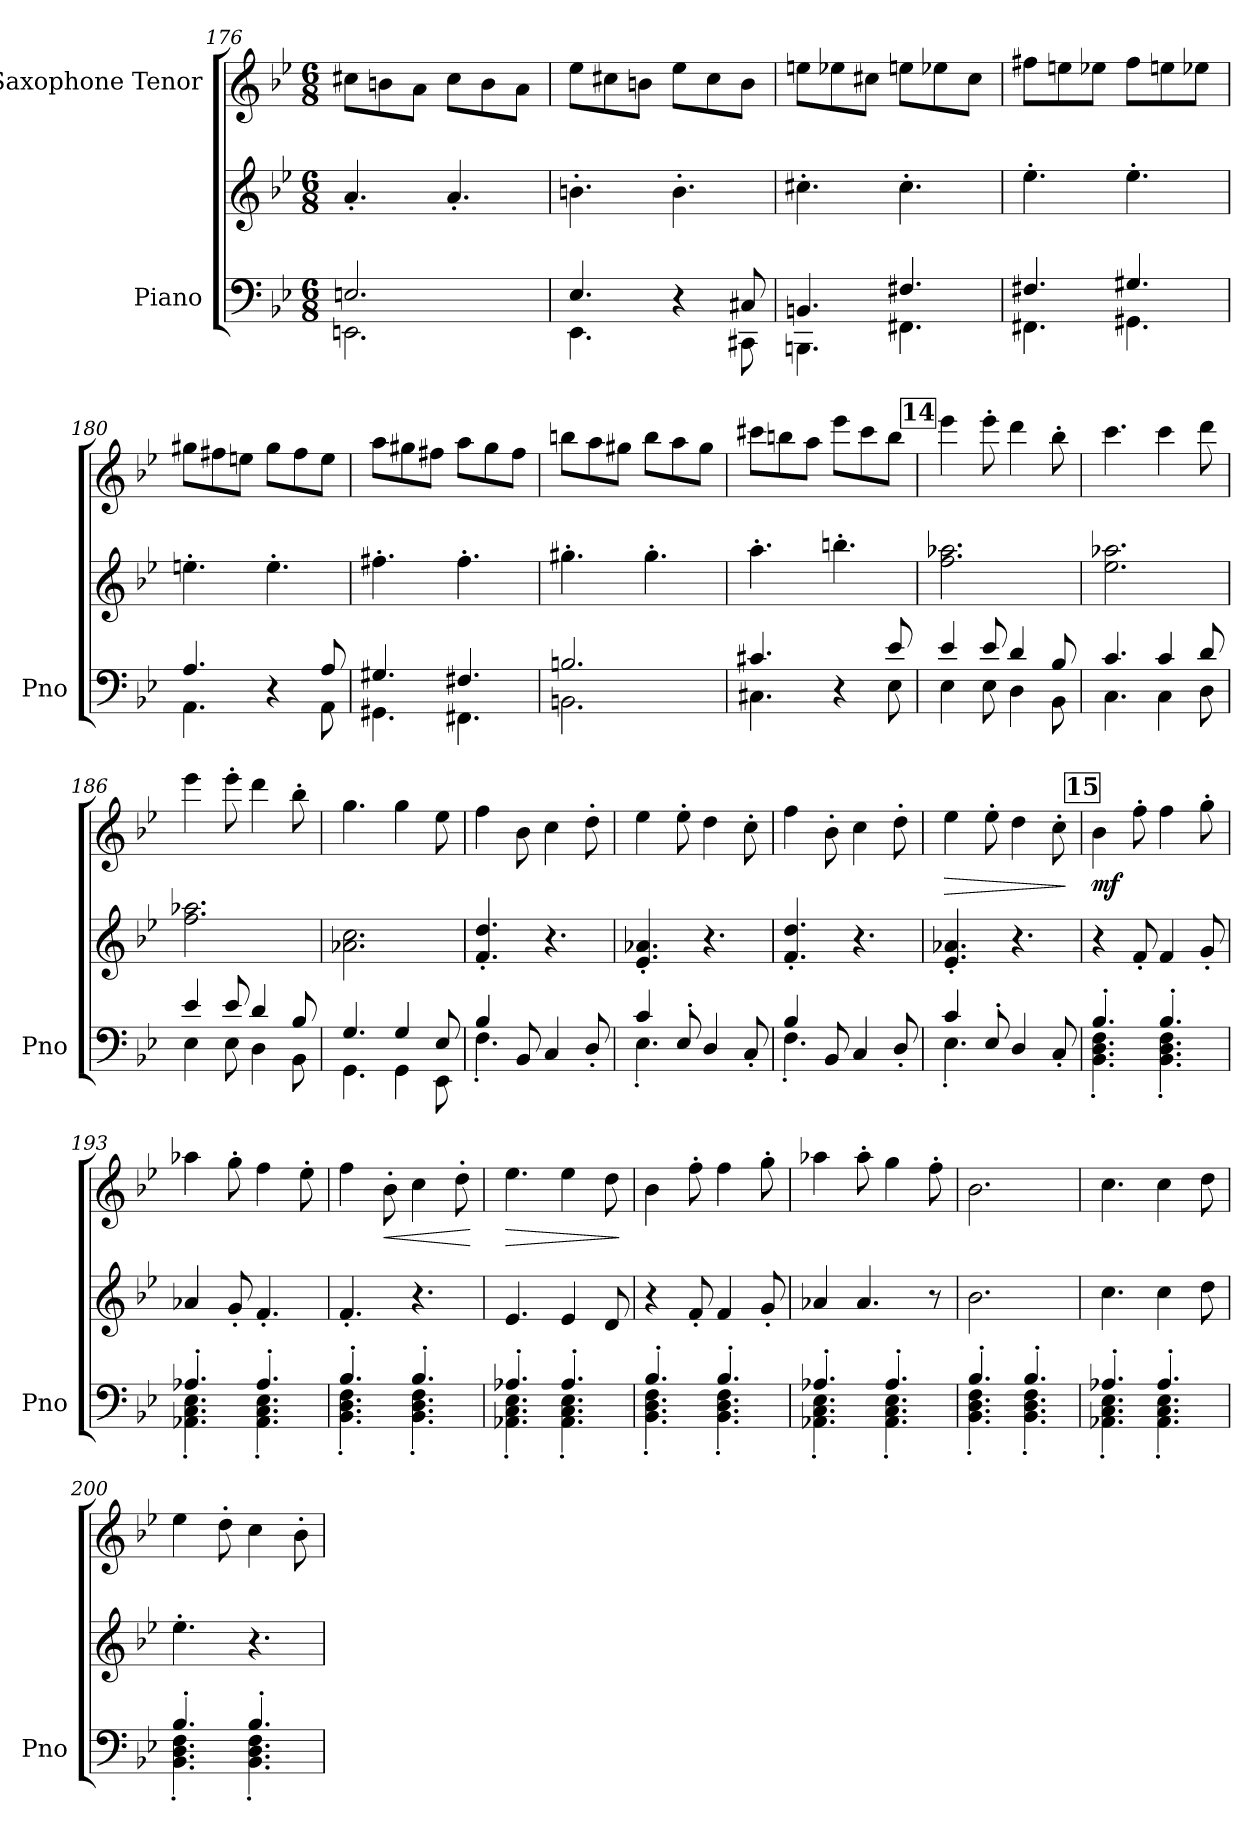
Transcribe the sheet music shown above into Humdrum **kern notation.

**kern	**kern	**kern	**dynam
*part2	*part2	*part1	*part1
*staff3	*staff2	*staff1	*staff1
*I"Piano	*	*I"Saxophone Tenor	*
*I'Pno	*	*	*
*clefF4	*clefG2	*clefG2	*
*	*	*ITrd8c14	*
*k[b-e-]	*k[b-e-]	*k[b-e-]	*
*M6/8	*M6/8	*M6/8	*
=176	=176	=176	=176
*^	*	*	*
2.En/	2.EEn\	4.a'/	8c#X\L	.
.	.	.	8Bn\	.
.	.	.	8A\J	.
.	.	4.a'/	8c#\L	.
.	.	.	8B\	.
.	.	.	8A\J	.
=177	=177	=177	=177	=177
4.E-/	4.EE-\	4.bn'\	8e-\L	.
.	.	.	8c#X\	.
.	.	.	8Bn\J	.
4r	4ryy	4.b'\	8e-\L	.
.	.	.	8c#\	.
8C#X/	8CC#X\	.	8B\J	.
=178	=178	=178	=178	=178
4.BBn/	4.BBBn\	4.cc#X'\	8en\L	.
.	.	.	8e-X\	.
.	.	.	8c#X\J	.
4.F#X/	4.FF#X\	4.cc#'\	8en\L	.
.	.	.	8e-X\	.
.	.	.	8c#\J	.
!!LO:LB:g=z
=179	=179	=179	=179	=179
4.F#X/	4.FF#X\	4.ee-'\	8f#X\L	.
.	.	.	8en\	.
.	.	.	8e-X\J	.
4.G#X/	4.GG#X\	4.ee-'\	8f#\L	.
.	.	.	8en\	.
.	.	.	8e-X\J	.
=180	=180	=180	=180	=180
4.A/	4.AA\	4.een'\	8g#X\L	.
.	.	.	8f#X\	.
.	.	.	8en\J	.
4r	4ryy	4.ee'\	8g#\L	.
.	.	.	8f#\	.
8A/	8AA\	.	8e\J	.
=181	=181	=181	=181	=181
4.G#X/	4.GG#X\	4.ff#X'\	8a\L	.
.	.	.	8g#X\	.
.	.	.	8f#X\J	.
4.F#X/	4.FF#X\	4.ff#'\	8a\L	.
.	.	.	8g#\	.
.	.	.	8f#\J	.
=182	=182	=182	=182	=182
2.Bn/	2.BBn\	4.gg#X'\	8bn\L	.
.	.	.	8a\	.
.	.	.	8g#X\J	.
.	.	4.gg#'\	8b\L	.
.	.	.	8a\	.
.	.	.	8g#\J	.
=183	=183	=183	=183	=183
4.c#X/	4.C#X\	4.aa'\	8cc#X\L	.
.	.	.	8bn\	.
.	.	.	8a\J	.
4r	4ryy	4.bbn'\	8ee-\L	.
.	.	.	8cc#\	.
8e-/	8E-\	.	8b\J	.
!!LO:LB:g=z
!!LO:REH:place=s1:a:fs=12:t=14
=184	=184	=184	=184	=184
4e-/	4E-\	2.ff\ 2.aa-X\	4ee-\	.
8e-/	8E-\	.	8ee-'\	.
4d/	4D\	.	4dd\	.
8B-/	8BB-\	.	8b-'\	.
=185	=185	=185	=185	=185
4.c/	4.C\	2.ee-\ 2.aa-X\	4.cc\	.
4c/	4C\	.	4cc\	.
8d/	8D\	.	8dd\	.
=186	=186	=186	=186	=186
4e-/	4E-\	2.ff\ 2.aa-X\	4ee-\	.
8e-/	8E-\	.	8ee-'\	.
4d/	4D\	.	4dd\	.
8B-/	8BB-\	.	8b-'\	.
=187	=187	=187	=187	=187
4.G/	4.GG\	2.a-X\ 2.cc\	4.g\	.
4G/	4GG\	.	4g\	.
8E-/	8EE-\	.	8e-\	.
=188	=188	=188	=188	=188
4B-/	4.F'\	4.f/' 4.dd/'	4f\	.
8BB-/	.	.	8B-\	.
4C/	4.ryy	4.r	4c\	.
8D'/	.	.	8d'\	.
=189	=189	=189	=189	=189
4c/	4.E-'\	4.e-/' 4.a-X/'	4e-\	.
8E-'/	.	.	8e-'\	.
4D/	4.ryy	4.r	4d\	.
8C'/	.	.	8c'\	.
!!LO:PB:g=z
=190	=190	=190	=190	=190
4B-/	4.F'\	4.f/' 4.dd/'	4f\	.
8BB-/	.	.	8B-'\	.
4C/	4.rBByy	4.r	4c\	.
8D'/	.	.	8d'\	.
=191	=191	=191	=191	=191
!	!	!	!	!LO:HP:b
4c/	4.E-'\	4.e-/' 4.a-X/'	4e-\	>
8E-'/	.	.	8e-'\	.
4D/	4.rBByy	4.r	4d\	.
8C'/	.	.	8c'\	.
*v	*v	*	*	*
.	.	.	]
!!LO:REH:place=s1:a:fs=12:t=15
=192	=192	=192	=192
*^	*	*	*
!	!	!	!	!LO:DY:b
4.B-'/	4.BB-\' 4.D\' 4.F\'	4r	4B-\	mf
.	.	8f'/	8f'\	.
4.B-'/	4.BB-\' 4.D\' 4.F\'	4f/	4f\	.
.	.	8g'/	8g'\	.
=193	=193	=193	=193	=193
4.A-X'/	4.AA-X\' 4.C\' 4.E-\'	4a-X/	4a-X\	.
.	.	8g'/	8g'\	.
4.A-'/	4.AA-\' 4.C\' 4.E-\'	4.f'/	4f\	.
.	.	.	8e-'\	.
=194	=194	=194	=194	=194
4.B-'/	4.BB-\' 4.D\' 4.F\'	4.f'/	4f\	.
!	!	!	!	!LO:HP:b
.	.	.	8B-'\	<
4.B-'/	4.BB-\' 4.D\' 4.F\'	4.r	4c\	.
.	.	.	8d'\	.
*v	*v	*	*	*
.	.	.	[
=195	=195	=195	=195
*^	*	*	*
!	!	!	!	!LO:HP:b
4.A-X'/	4.AA-X\' 4.C\' 4.E-\'	4.e-/	4.e-\	>
4.A-'/	4.AA-\' 4.C\' 4.E-\'	4e-/	4e-\	.
.	.	8d/	8d\	.
*v	*v	*	*	*
.	.	.	]
!!LO:LB:g=z
=196	=196	=196	=196
*^	*	*	*
4.B-'/	4.BB-\' 4.D\' 4.F\'	4r	4B-\	.
.	.	8f'/	8f'\	.
4.B-'/	4.BB-\' 4.D\' 4.F\'	4f/	4f\	.
.	.	8g'/	8g'\	.
=197	=197	=197	=197	=197
4.A-X'/	4.AA-X\' 4.C\' 4.E-\'	4a-X/	4a-X\	.
.	.	4.a-/	8a-'\	.
4.A-'/	4.AA-\' 4.C\' 4.E-\'	.	4g\	.
.	.	8r	8f'\	.
=198	=198	=198	=198	=198
4.B-'/	4.BB-\' 4.D\' 4.F\'	2.b-\	2.B-\	.
4.B-'/	4.BB-\' 4.D\' 4.F\'	.	.	.
=199	=199	=199	=199	=199
4.A-X'/	4.AA-X\' 4.C\' 4.E-\'	4.cc\	4.c\	.
4.A-'/	4.AA-\' 4.C\' 4.E-\'	4cc\	4c\	.
.	.	8dd\	8d\	.
=200	=200	=200	=200	=200
4.B-'/	4.BB-\' 4.D\' 4.F\'	4.ee-'\	4e-\	.
.	.	.	8d'\	.
4.B-'/	4.BB-\' 4.D\' 4.F\'	4.r	4c\	.
.	.	.	8B-'\	.
*v	*v	*	*	*
=	=	=	=
*-	*-	*-	*-
